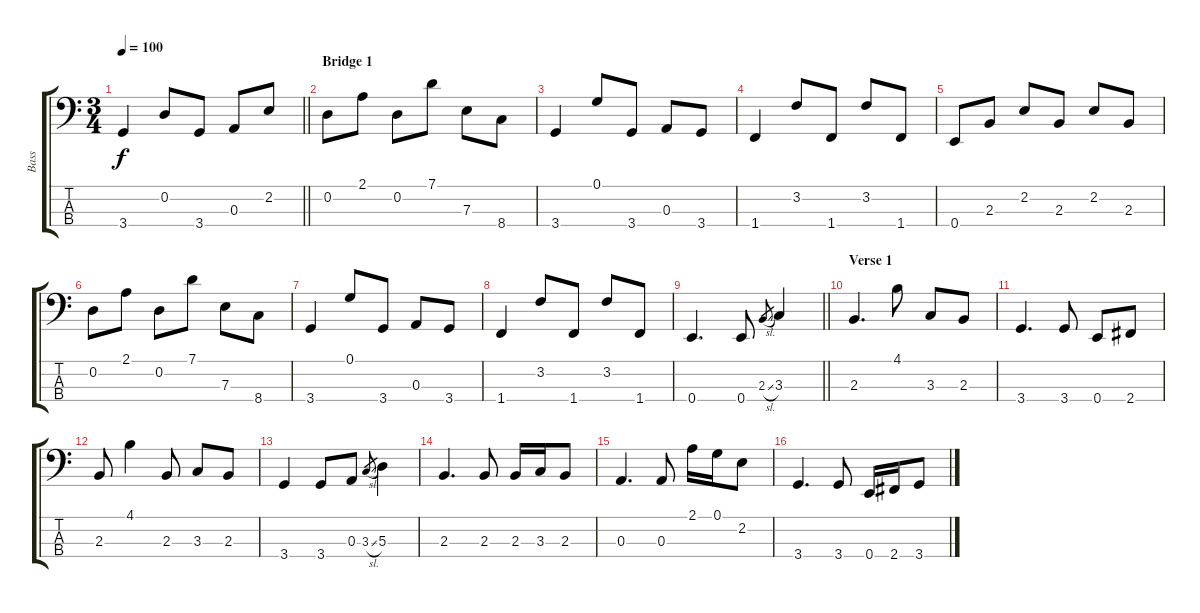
\track ("Bass" "Bass") {instrument electricbasspick}
\staff {score tabs}
\tuning (G2 D2 A1 E1) {hide}
\ts (3 4)
\tempo 100
\clef f4
\barLineRight lightlight
\ks c
3.4.4{dy f} 0.2.8 3.4.8 0.3.8 2.2.8 |
\section ("" "Bridge 1")
0.2.8 2.1.8 0.2.8 7.1.8 7.3.8 8.4.8 |
3.4.4 0.1.8 3.4.8 0.3.8 3.4.8 |
1.4.4 3.2.8 1.4.8 3.2.8 1.4.8 |
0.4.8 2.3.8 2.2.8 2.3.8 2.2.8 2.3.8 |
0.2.8 2.1.8 0.2.8 7.1.8 7.3.8 8.4.8 |
3.4.4 0.1.8 3.4.8 0.3.8 3.4.8 |
1.4.4 3.2.8 1.4.8 3.2.8 1.4.8 |
\barLineRight lightlight
0.4.4{d} 0.4.8 2.3{sl}.8{gr} 3.3.4 |
\section ("" "Verse 1")
2.3.4{d} 4.1.8 3.3.8 2.3.8 |
3.4.4{d} 3.4.8 0.4.8 2.4.8 |
2.3.8 4.1.4 2.3.8 3.3.8 2.3.8 |
3.4.4 3.4.8 0.3.8 3.3{sl}.8{gr} 5.3.4 |
2.3.4{d} 2.3.8 2.3.16 3.3.16 2.3.8 |
0.3.4{d} 0.3.8 2.1.16 0.1.16 2.2.8 |
3.4.4{d} 3.4.8 0.4.16 2.4.16 3.4.8
